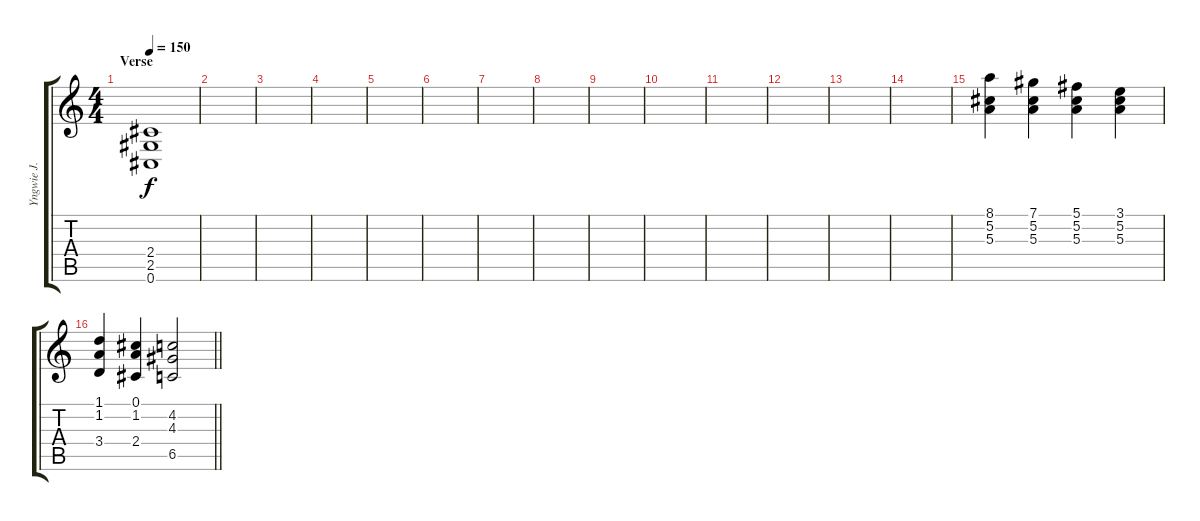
\track ("Yngwie J. Malmsteen" "Yngwie J. ") {instrument overdrivenguitar}
\staff {score tabs}
\tuning (Db4 Ab3 E3 B2 Gb2 Db2) {hide}
\ts (4 4)
\section ("" "Verse")
\tempo 150
\clef g2
\ks c
(2.4 2.5 0.6).1{dy f} |
|
|
|
|
|
|
|
|
|
|
|
|
|
(8.1 5.2 5.3).4 (7.1 5.2 5.3).4 (5.1 5.2 5.3).4 (3.1 5.2 5.3).4 |
\barLineRight lightlight
(1.1 1.2 3.4).4 (0.1 1.2 2.4).4 (4.2 4.3 6.5).2
